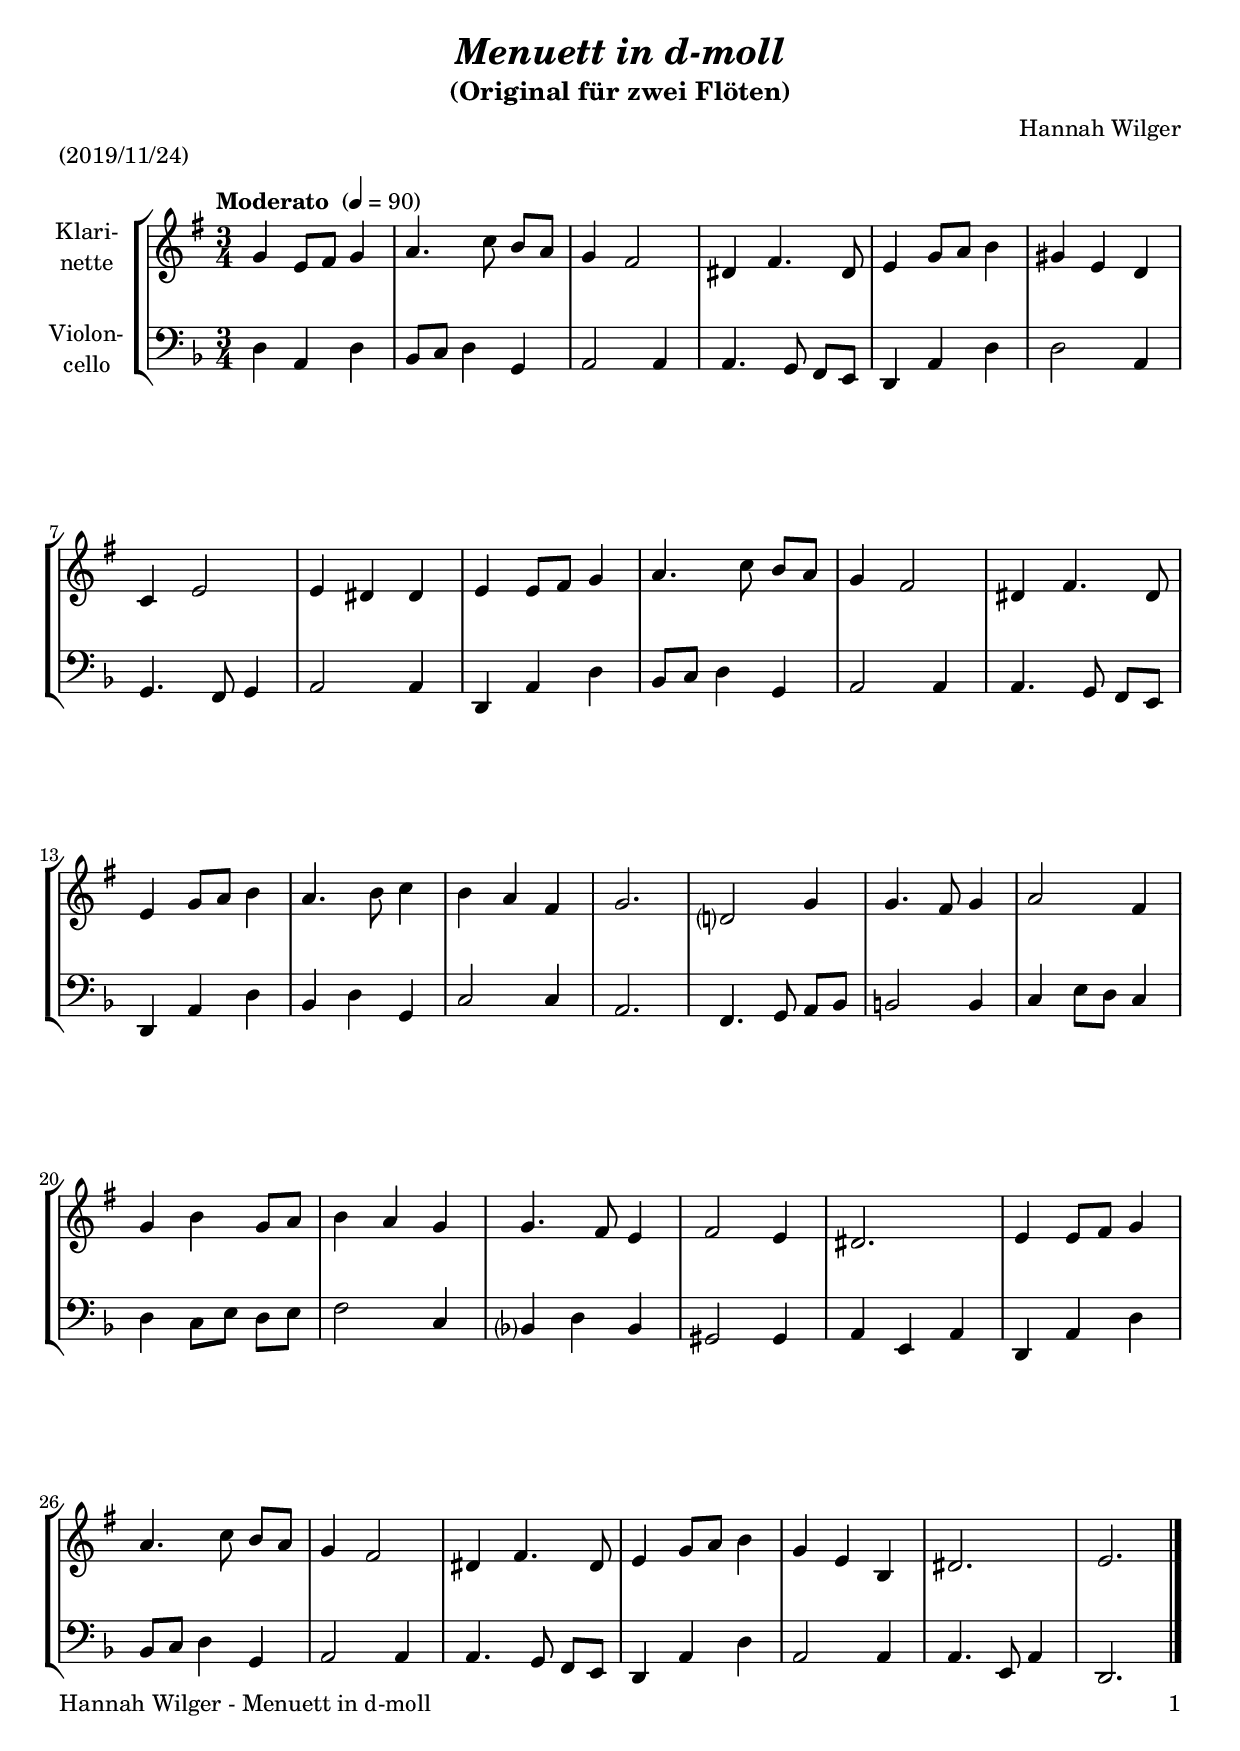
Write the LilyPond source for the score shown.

\version "2.18.2"
\include "deutsch.ly"
  
#(set-global-staff-size 20)

\header {
  title     = \markup \bold \italic "Menuett in d-moll"
  subtitle  = "(Original für zwei Flöten)"
  composer  = "Hannah Wilger"
%  arranger  = ""
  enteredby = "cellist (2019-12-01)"
  piece     = "(2019/11/24)"
}

voiceconsts = {
  \key d \minor
  \time 3/4
  \clef "treble"
%  \numericTimeSignature
  \compressFullBarRests
  % Set default beaming for all staves
  \set Timing.beamExceptions = #'()
  \set Timing.baseMoment     = #(ly:make-moment 1 4)
  \set Timing.beatStructure  = #'(1 1 1)
  \tempo "Moderato " 4=90
}

micl = "clarinet"
mifl = "flute"
miob = "oboe"
mifh = "french horn"
misx = "tenor sax"
mist = "string ensemble 1"
miba = "cello"
%miba = "bassoon"
%miba = "pizzicato strings"

va = \relative c' {
  \voiceconsts

  f4 d8 e f4
  g4. b8 a g
  f4 e2
  cis4 e4. cis8
  d4 f8 g a4
  fis d c
  b d2
  d4 cis cis

  d d8 e f4
  g4. b8 a g
  f4 e2
  cis4 e4. cis8
  d4 f8 g a4
  g4. a8 b4
  a g e
  f2.

  c?2 f4
  f4. e8 f4
  g2 e4
  f a f8 g
  a4 g f
  f4. e8 d4
  e2 d4
  cis2.

  d4 d8 e f4
  g4. b8 a g
  f4 e2
  cis4 e4. cis8
  d4 f8 g a4
  f d a
  cis2.
  d \bar "|."
}

vb = \relative c {
  \voiceconsts
  \clef "bass"
  
  d4 a d
  b8 c d4 g,
  a2 a4
  a4. g8 f e
  d4 a' d
  d2 a4
  g4. f8 g4
  a2 a4

  d, a' d
  b8 c d4 g,
  a2 a4
  a4. g8 f e
  d4 a' d
  b d g,
  c2 c4
  a2.

  f4. g8 a b
  h2 h4
  c e8 d c4
  d c8 e d e
  f2 c4
  b? d b
  gis2 gis4
  a e a

  d, a' d
  b8 c d4 g,
  a2 a4
  a4. g8 f e
  d4 a' d
  a2 a4
  a4. e8 a4
  d,2. \bar "|."
}


music = \new StaffGroup <<
      \new Staff {
	\set Staff.midiInstrument = \micl
	\set Staff.instrumentName = \markup \center-column { "Klari-" "nette" }
	\transpose d e { \va }
      }

      \new Staff {
	\set Staff.midiInstrument = \miba
	\set Staff.instrumentName = \markup \center-column { "Violon-" "cello" }
	\transpose d d { \vb }
      }
>>

\book {
   \paper {
    print-page-number = ##t
    print-first-page-number = ##t
    ragged-last-bottom = ##f
    oddHeaderMarkup = \markup \null
    evenHeaderMarkup = \markup \null
    oddFooterMarkup = \markup {
      \fill-line {
        \on-the-fly #print-page-number-check-first
        "Hannah Wilger - Menuett in d-moll" \fromproperty #'page:page-number-string
      }
    }
    evenFooterMarkup = \oddFooterMarkup
  } \score {
    \music
    \layout {}
  }

  \score {
    \unfoldRepeats \music

    \midi {
      \context {
        \Score
      }
    }
  }
}
